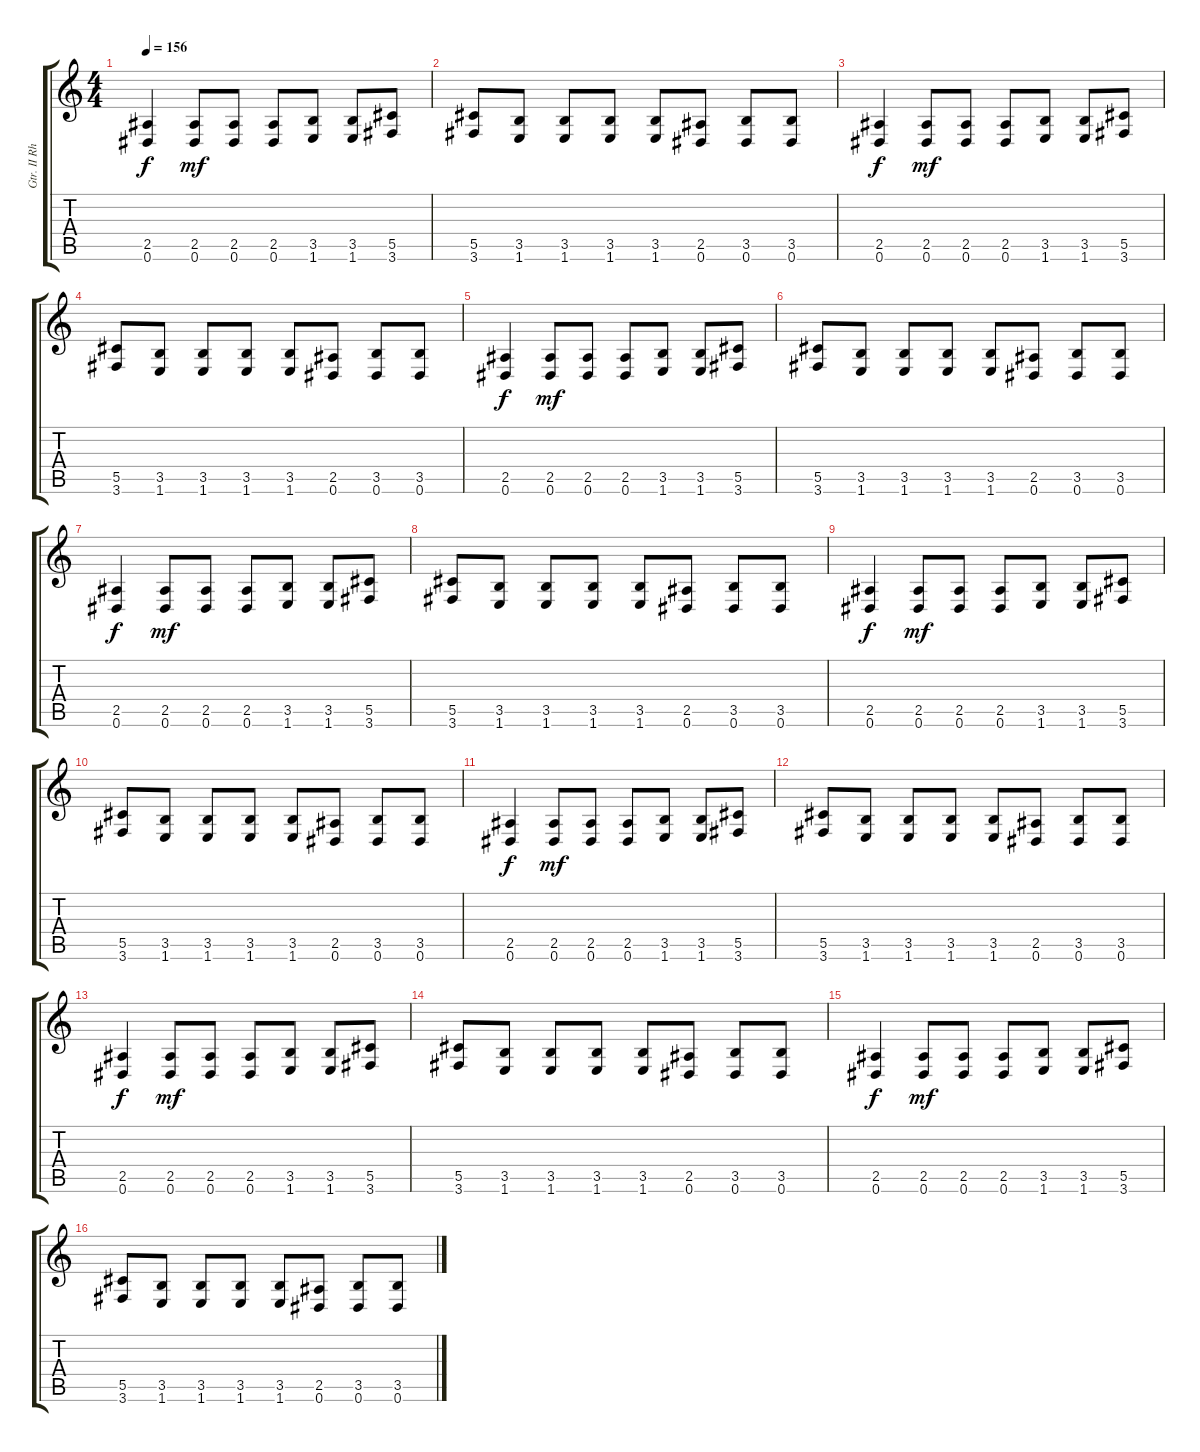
\track ("Gtr. II Rhytm" "Gtr. II Rh") {instrument overdrivenguitar}
\staff {score tabs}
\tuning (Eb4 Bb3 Gb3 Db3 Ab2 Eb2) {hide}
\ts (4 4)
\tempo 156
\clef g2
\ks c
(2.5 0.6).4{dy f} (2.5 0.6).8{dy mf} (2.5 0.6).8 (2.5 0.6).8 (3.5 1.6).8 (3.5 1.6).8 (5.5 3.6).8 |
(5.5 3.6).8 (3.5 1.6).8 (3.5 1.6).8 (3.5 1.6).8 (3.5 1.6).8 (2.5 0.6).8 (3.5 0.6).8 (3.5 0.6).8 |
(2.5 0.6).4{dy f} (2.5 0.6).8{dy mf} (2.5 0.6).8 (2.5 0.6).8 (3.5 1.6).8 (3.5 1.6).8 (5.5 3.6).8 |
(5.5 3.6).8 (3.5 1.6).8 (3.5 1.6).8 (3.5 1.6).8 (3.5 1.6).8 (2.5 0.6).8 (3.5 0.6).8 (3.5 0.6).8 |
(2.5 0.6).4{dy f} (2.5 0.6).8{dy mf} (2.5 0.6).8 (2.5 0.6).8 (3.5 1.6).8 (3.5 1.6).8 (5.5 3.6).8 |
(5.5 3.6).8 (3.5 1.6).8 (3.5 1.6).8 (3.5 1.6).8 (3.5 1.6).8 (2.5 0.6).8 (3.5 0.6).8 (3.5 0.6).8 |
(2.5 0.6).4{dy f} (2.5 0.6).8{dy mf} (2.5 0.6).8 (2.5 0.6).8 (3.5 1.6).8 (3.5 1.6).8 (5.5 3.6).8 |
(5.5 3.6).8 (3.5 1.6).8 (3.5 1.6).8 (3.5 1.6).8 (3.5 1.6).8 (2.5 0.6).8 (3.5 0.6).8 (3.5 0.6).8 |
(2.5 0.6).4{dy f} (2.5 0.6).8{dy mf} (2.5 0.6).8 (2.5 0.6).8 (3.5 1.6).8 (3.5 1.6).8 (5.5 3.6).8 |
(5.5 3.6).8 (3.5 1.6).8 (3.5 1.6).8 (3.5 1.6).8 (3.5 1.6).8 (2.5 0.6).8 (3.5 0.6).8 (3.5 0.6).8 |
(2.5 0.6).4{dy f} (2.5 0.6).8{dy mf} (2.5 0.6).8 (2.5 0.6).8 (3.5 1.6).8 (3.5 1.6).8 (5.5 3.6).8 |
(5.5 3.6).8 (3.5 1.6).8 (3.5 1.6).8 (3.5 1.6).8 (3.5 1.6).8 (2.5 0.6).8 (3.5 0.6).8 (3.5 0.6).8 |
(2.5 0.6).4{dy f} (2.5 0.6).8{dy mf} (2.5 0.6).8 (2.5 0.6).8 (3.5 1.6).8 (3.5 1.6).8 (5.5 3.6).8 |
(5.5 3.6).8 (3.5 1.6).8 (3.5 1.6).8 (3.5 1.6).8 (3.5 1.6).8 (2.5 0.6).8 (3.5 0.6).8 (3.5 0.6).8 |
(2.5 0.6).4{dy f} (2.5 0.6).8{dy mf} (2.5 0.6).8 (2.5 0.6).8 (3.5 1.6).8 (3.5 1.6).8 (5.5 3.6).8 |
(5.5 3.6).8 (3.5 1.6).8 (3.5 1.6).8 (3.5 1.6).8 (3.5 1.6).8 (2.5 0.6).8 (3.5 0.6).8 (3.5 0.6).8
